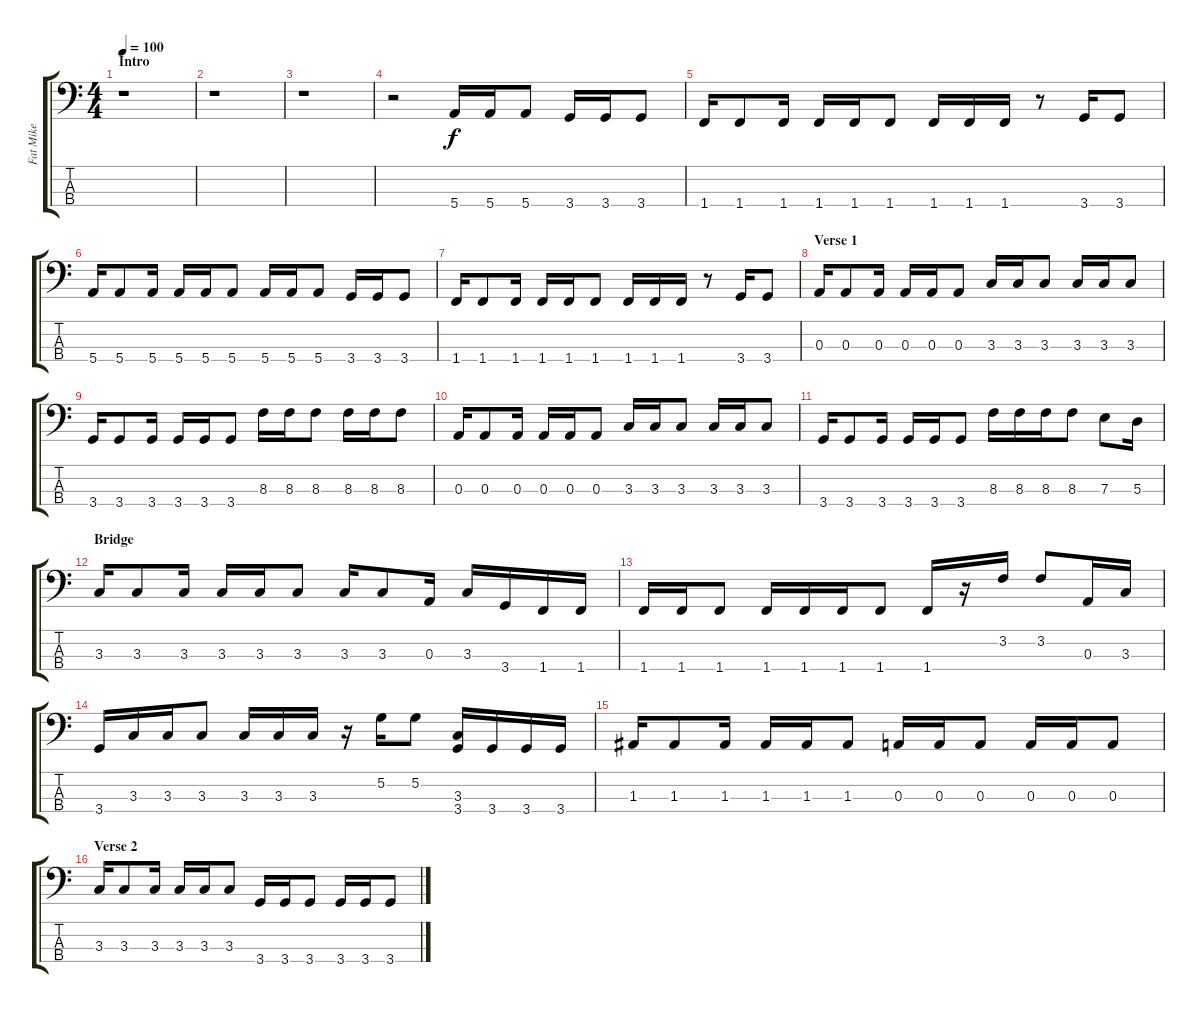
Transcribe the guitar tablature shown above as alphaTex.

\track ("Fat Mike" "Fat Mike") {instrument electricbasspick}
\staff {score tabs}
\tuning (G2 D2 A1 E1) {hide}
\ts (4 4)
\section ("" "Intro")
\tempo 100
\clef f4
\ks c
r.1{dy f instrument electricbasspick} |
r.1 |
r.1 |
r.2 5.4.16 5.4.16 5.4.8 3.4.16 3.4.16 3.4.8 |
1.4.16 1.4.8 1.4.16 1.4.16 1.4.16 1.4.8 1.4.16 1.4.16 1.4.16 r.8 3.4.16 3.4.8 |
5.4.16 5.4.8 5.4.16 5.4.16 5.4.16 5.4.8 5.4.16 5.4.16 5.4.8 3.4.16 3.4.16 3.4.8 |
1.4.16 1.4.8 1.4.16 1.4.16 1.4.16 1.4.8 1.4.16 1.4.16 1.4.16 r.8 3.4.16 3.4.8 |
\section ("" "Verse 1")
0.3.16 0.3.8 0.3.16 0.3.16 0.3.16 0.3.8 3.3.16 3.3.16 3.3.8 3.3.16 3.3.16 3.3.8 |
3.4.16 3.4.8 3.4.16 3.4.16 3.4.16 3.4.8 8.3.16 8.3.16 8.3.8 8.3.16 8.3.16 8.3.8 |
0.3.16 0.3.8 0.3.16 0.3.16 0.3.16 0.3.8 3.3.16 3.3.16 3.3.8 3.3.16 3.3.16 3.3.8 |
3.4.16 3.4.8 3.4.16 3.4.16 3.4.16 3.4.8 8.3.16 8.3.16 8.3.16 8.3.8 7.3.8 5.3.16 |
\section ("" "Bridge")
3.3.16 3.3.8 3.3.16 3.3.16 3.3.16 3.3.8 3.3.16 3.3.8 0.3.16 3.3.16 3.4.16 1.4.16 1.4.16 |
1.4.16 1.4.16 1.4.8 1.4.16 1.4.16 1.4.16 1.4.8 1.4.16 r.16 3.2.16 3.2.8 0.3.16 3.3.16 |
3.4.16 3.3.16 3.3.16 3.3.8 3.3.16 3.3.16 3.3.16 r.16 5.2.16 5.2.8 (3.3 3.4).16 3.4.16 3.4.16 3.4.16 |
1.3.16 1.3.8 1.3.16 1.3.16 1.3.16 1.3.8 0.3.16 0.3.16 0.3.8 0.3.16 0.3.16 0.3.8 |
\section ("" "Verse 2")
3.3.16 3.3.8 3.3.16 3.3.16 3.3.16 3.3.8 3.4.16 3.4.16 3.4.8 3.4.16 3.4.16 3.4.8
